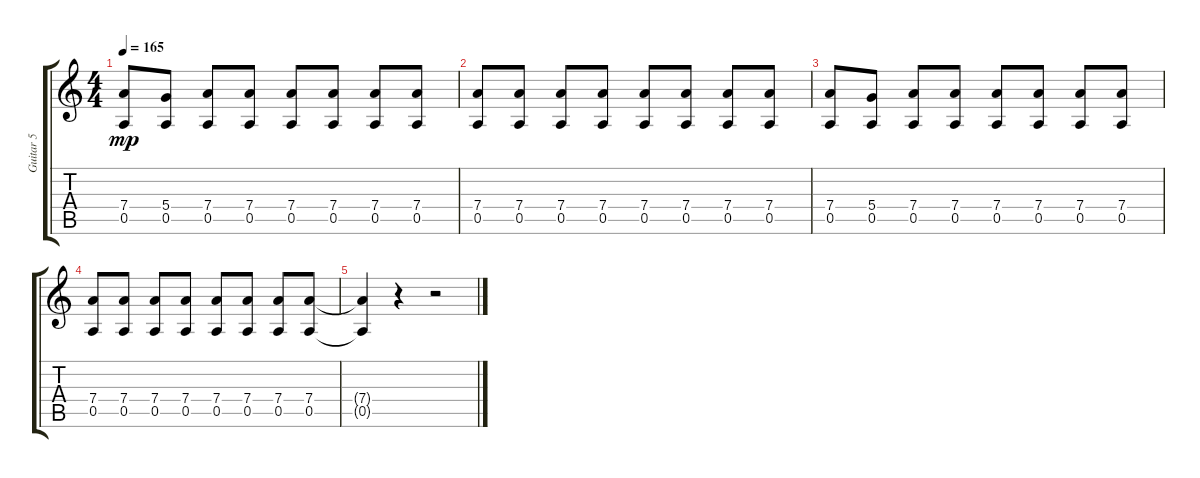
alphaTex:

\track ("Guitar 5" "Guitar 5") {instrument distortionguitar}
\staff {score tabs}
\tuning (E4 B3 G3 D3 A2 D2) {hide}
\ts (4 4)
\tempo 165
\clef g2
\ks c
(7.4 0.5).8{dy mp} (5.4 0.5).8 (7.4 0.5).8 (7.4 0.5).8 (7.4 0.5).8 (7.4 0.5).8 (7.4 0.5).8 (7.4 0.5).8 |
(7.4 0.5).8 (7.4 0.5).8 (7.4 0.5).8 (7.4 0.5).8 (7.4 0.5).8 (7.4 0.5).8 (7.4 0.5).8 (7.4 0.5).8 |
(7.4 0.5).8 (5.4 0.5).8 (7.4 0.5).8 (7.4 0.5).8 (7.4 0.5).8 (7.4 0.5).8 (7.4 0.5).8 (7.4 0.5).8 |
(7.4 0.5).8 (7.4 0.5).8 (7.4 0.5).8 (7.4 0.5).8 (7.4 0.5).8 (7.4 0.5).8 (7.4 0.5).8 (7.4 0.5).8 |
(7.4{t} 0.5{t}).4 r.4 r.2
